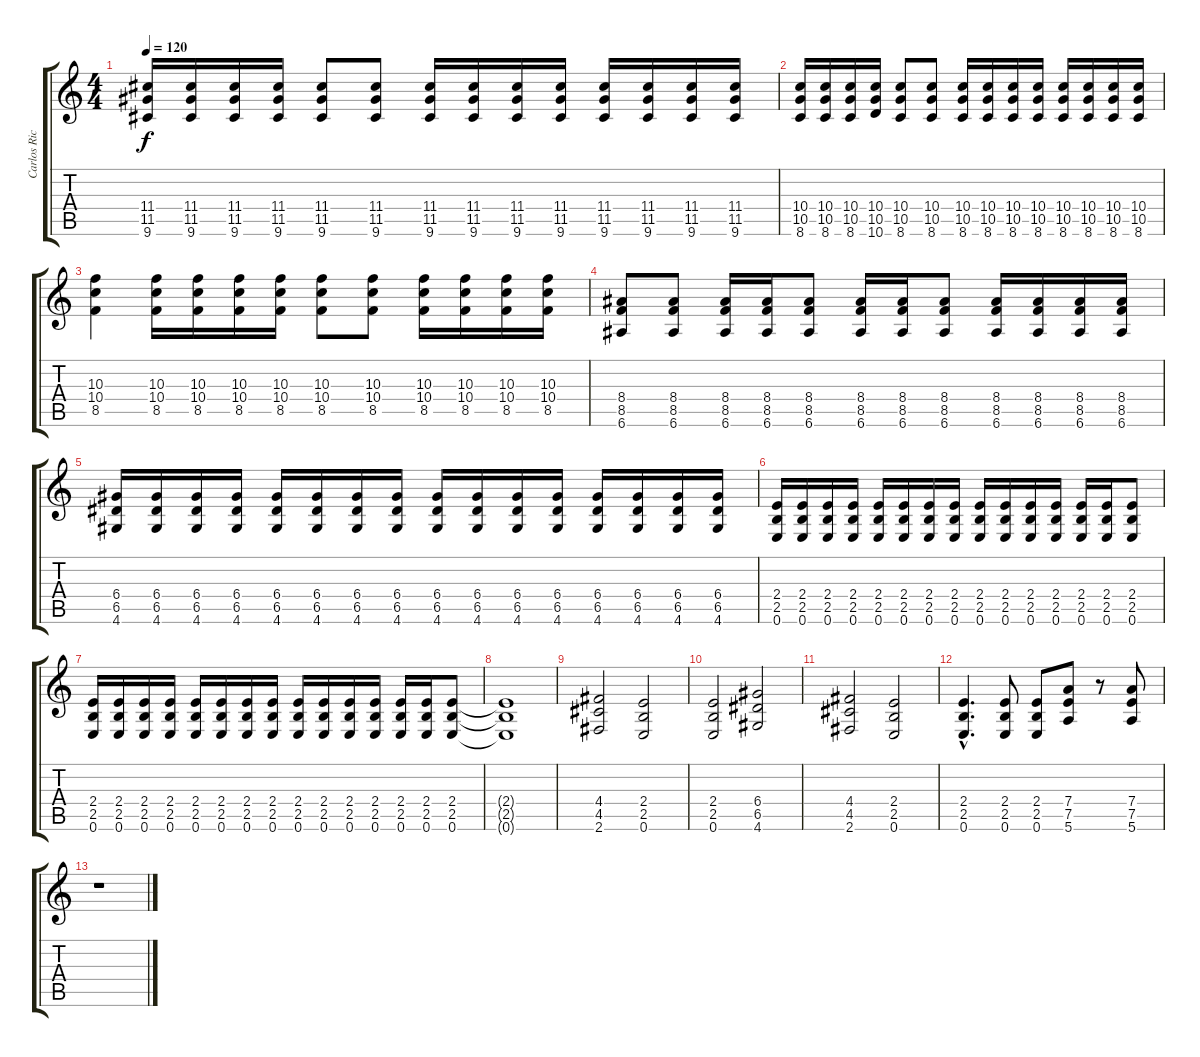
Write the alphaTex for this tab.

\track ("Carlos Rico" "Carlos Ric") {instrument distortionguitar}
\staff {score tabs}
\tuning (E4 B3 G3 D3 A2 E2) {hide}
\ts (4 4)
\tempo 120
\clef g2
\ks c
(11.4 11.5 9.6).16{dy f} (11.4 11.5 9.6).16 (11.4 11.5 9.6).16 (11.4 11.5 9.6).16 (11.4 11.5 9.6).8 (11.4 11.5 9.6).8 (11.4 11.5 9.6).16 (11.4 11.5 9.6).16 (11.4 11.5 9.6).16 (11.4 11.5 9.6).16 (11.4 11.5 9.6).16 (11.4 11.5 9.6).16 (11.4 11.5 9.6).16 (11.4 11.5 9.6).16 |
(10.4 10.5 8.6).16 (10.4 10.5 8.6).16 (10.4 10.5 8.6).16 (10.4 10.5 10.6).16 (10.4 10.5 8.6).8 (10.4 10.5 8.6).8 (10.4 10.5 8.6).16 (10.4 10.5 8.6).16 (10.4 10.5 8.6).16 (10.4 10.5 8.6).16 (10.4 10.5 8.6).16 (10.4 10.5 8.6).16 (10.4 10.5 8.6).16 (10.4 10.5 8.6).16 |
(10.3 10.4 8.5).4 (10.3 10.4 8.5).16 (10.3 10.4 8.5).16 (10.3 10.4 8.5).16 (10.3 10.4 8.5).16 (10.3 10.4 8.5).8 (10.3 10.4 8.5).8 (10.3 10.4 8.5).16 (10.3 10.4 8.5).16 (10.3 10.4 8.5).16 (10.3 10.4 8.5).16 |
(8.4 8.5 6.6).8 (8.4 8.5 6.6).8 (8.4 8.5 6.6).16 (8.4 8.5 6.6).16 (8.4 8.5 6.6).8 (8.4 8.5 6.6).16 (8.4 8.5 6.6).16 (8.4 8.5 6.6).8 (8.4 8.5 6.6).16 (8.4 8.5 6.6).16 (8.4 8.5 6.6).16 (8.4 8.5 6.6).16 |
(6.4 6.5 4.6).16 (6.4 6.5 4.6).16 (6.4 6.5 4.6).16 (6.4 6.5 4.6).16 (6.4 6.5 4.6).16 (6.4 6.5 4.6).16 (6.4 6.5 4.6).16 (6.4 6.5 4.6).16 (6.4 6.5 4.6).16 (6.4 6.5 4.6).16 (6.4 6.5 4.6).16 (6.4 6.5 4.6).16 (6.4 6.5 4.6).16 (6.4 6.5 4.6).16 (6.4 6.5 4.6).16 (6.4 6.5 4.6).16 |
(2.4 2.5 0.6).16 (2.4 2.5 0.6).16 (2.4 2.5 0.6).16 (2.4 2.5 0.6).16 (2.4 2.5 0.6).16 (2.4 2.5 0.6).16 (2.4 2.5 0.6).16 (2.4 2.5 0.6).16 (2.4 2.5 0.6).16 (2.4 2.5 0.6).16 (2.4 2.5 0.6).16 (2.4 2.5 0.6).16 (2.4 2.5 0.6).16 (2.4 2.5 0.6).16 (2.4 2.5 0.6).8 |
(2.4 2.5 0.6).16 (2.4 2.5 0.6).16 (2.4 2.5 0.6).16 (2.4 2.5 0.6).16 (2.4 2.5 0.6).16 (2.4 2.5 0.6).16 (2.4 2.5 0.6).16 (2.4 2.5 0.6).16 (2.4 2.5 0.6).16 (2.4 2.5 0.6).16 (2.4 2.5 0.6).16 (2.4 2.5 0.6).16 (2.4 2.5 0.6).16 (2.4 2.5 0.6).16 (2.4 2.5 0.6).8 |
(2.4{t} 2.5{t} 0.6{t}).1{volume 4} |
(4.4 4.5 2.6).2{volume 12} (2.4 2.5 0.6).2 |
(2.4 2.5 0.6).2 (6.4 6.5 4.6).2 |
(4.4 4.5 2.6).2 (2.4 2.5 0.6).2 |
(2.4{hac} 2.5{hac} 0.6{hac}).4{d} (2.4 2.5 0.6).8 (2.4 2.5 0.6).8 (7.4 7.5 5.6).8 r.8 (7.4 7.5 5.6).8 |
r.1
